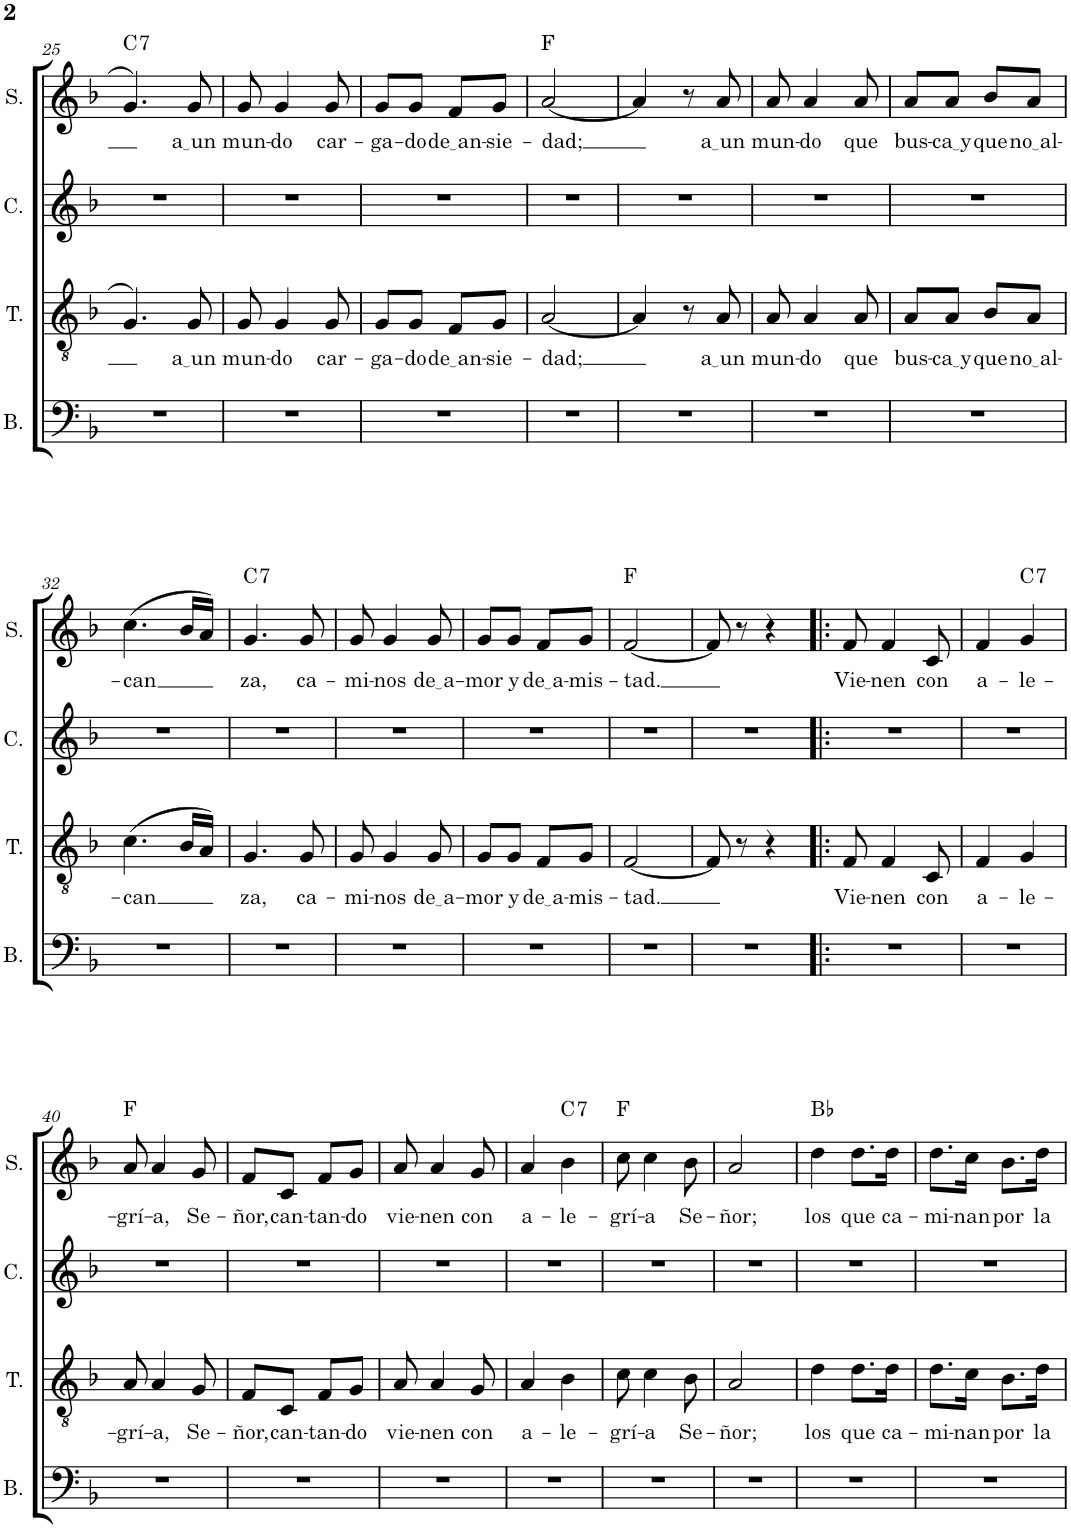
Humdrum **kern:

**kern	**kern	**text	**kern	**kern	**text	**harte
*part4	*part3	*part3	*part2	*part1	*part1	*part1
*staff4	*staff3	*staff3	*staff2	*staff1	*staff1	*
*I"Bajo	*I"Tenor	*	*I"Contralto	*I"Soprano	*	*
*I'B.	*I'T.	*	*I'C.	*I'S.	*	*
!!LO:PB:g=z
*clefF4	*clefGv2	*	*clefG2	*clefG2	*	*
*k[b-]	*k[b-]	*	*k[b-]	*k[b-]	*	*
*M2/4	*M2/4	*	*M2/4	*M2/4	*	*
=25	=25	=25	=25	=25	=25	=25
!	!	!	!	!	!	!LO:H:kt=7
2r	4.G/	.	2r	4.g/	.	C:7
!	!	!LO:LY:b	!	!	!LO:LY:b	!
.	8G/	a un	.	8g/	a un	.
=26	=26	=26	=26	=26	=26	=26
!	!	!LO:LY:b	!	!	!LO:LY:b	!
2r	8G/	mun-	2r	8g/	mun-	.
!	!	!LO:LY:b	!	!	!LO:LY:b	!
.	4G/	-do	.	4g/	-do	.
!	!	!LO:LY:b	!	!	!LO:LY:b	!
.	8G/	car-	.	8g/	car-	.
=27	=27	=27	=27	=27	=27	=27
!	!	!LO:LY:b	!	!	!LO:LY:b	!
2r	8G/L	-ga-	2r	8g/L	-ga-	.
!	!	!LO:LY:b	!	!	!LO:LY:b	!
.	8G/J	-do	.	8g/J	-do	.
!	!	!LO:LY:b	!	!	!LO:LY:b	!
.	8F/L	de an	.	8f/L	de an	.
!	!	!LO:LY:b	!	!	!LO:LY:b	!
.	8G/J	-sie-	.	8g/J	-sie-	.
=28	=28	=28	=28	=28	=28	=28
!	!	!LO:LY:b	!	!	!LO:LY:b	!
2r	[2A/	-dad;	2r	[2a/	-dad;	F:maj
=29	=29	=29	=29	=29	=29	=29
2r	4A/]	.	2r	4a/]	.	.
.	8r	.	.	8r	.	.
!	!	!LO:LY:b	!	!	!LO:LY:b	!
.	8A/	a un	.	8a/	a un	.
=30	=30	=30	=30	=30	=30	=30
!	!	!LO:LY:b	!	!	!LO:LY:b	!
2r	8A/	mun-	2r	8a/	mun-	.
!	!	!LO:LY:b	!	!	!LO:LY:b	!
.	4A/	-do	.	4a/	-do	.
!	!	!LO:LY:b	!	!	!LO:LY:b	!
.	8A/	que	.	8a/	que	.
=31	=31	=31	=31	=31	=31	=31
!	!	!LO:LY:b	!	!	!LO:LY:b	!
2r	8A/L	bus-	2r	8a/L	bus-	.
!	!	!LO:LY:b	!	!	!LO:LY:b	!
.	8A/J	ca y	.	8a/J	ca y	.
!	!	!LO:LY:b	!	!	!LO:LY:b	!
.	8B-/L	que	.	8b-/L	que	.
!	!	!LO:LY:b	!	!	!LO:LY:b	!
.	8A/J	no al	.	8a/J	no al	.
!!LO:LB:g=z
=32	=32	=32	=32	=32	=32	=32
!	!	!LO:LY:b	!	!	!LO:LY:b	!
2r	(4.c\	-can	2r	(4.cc\	-can	.
.	16B-/LL	.	.	16b-/LL	.	.
.	16A/JJ)	.	.	16a/JJ)	.	.
=33	=33	=33	=33	=33	=33	=33
!	!	!LO:LY:b	!	!	!LO:LY:b	!LO:H:kt=7
2r	4.G/	za,	2r	4.g/	za,	C:7
!	!	!LO:LY:b	!	!	!LO:LY:b	!
.	8G/	ca-	.	8g/	ca-	.
=34	=34	=34	=34	=34	=34	=34
!	!	!LO:LY:b	!	!	!LO:LY:b	!
2r	8G/	-mi-	2r	8g/	-mi-	.
!	!	!LO:LY:b	!	!	!LO:LY:b	!
.	4G/	-nos	.	4g/	-nos	.
!	!	!LO:LY:b	!	!	!LO:LY:b	!
.	8G/	de a	.	8g/	de a	.
=35	=35	=35	=35	=35	=35	=35
!	!	!LO:LY:b	!	!	!LO:LY:b	!
2r	8G/L	-mor	2r	8g/L	-mor	.
!	!	!LO:LY:b	!	!	!LO:LY:b	!
.	8G/J	y	.	8g/J	y	.
!	!	!LO:LY:b	!	!	!LO:LY:b	!
.	8F/L	de a	.	8f/L	de a	.
!	!	!LO:LY:b	!	!	!LO:LY:b	!
.	8G/J	-mis-	.	8g/J	-mis-	.
=36	=36	=36	=36	=36	=36	=36
!	!	!LO:LY:b	!	!	!LO:LY:b	!
2r	[2F/	-tad.	2r	[2f/	-tad.	F:maj
=37	=37	=37	=37	=37	=37	=37
2r	8F/]	.	2r	8f/]	.	.
.	8r	.	.	8r	.	.
.	4r	.	.	4r	.	.
=38!|:	=38!|:	=38!|:	=38!|:	=38!|:	=38!|:	=38!|:
!	!	!LO:LY:b	!	!	!LO:LY:b	!
2r	8F/	Vie-	2r	8f/	Vie-	.
!	!	!LO:LY:b	!	!	!LO:LY:b	!
.	4F/	-nen	.	4f/	-nen	.
!	!	!LO:LY:b	!	!	!LO:LY:b	!
.	8C/	con	.	8c/	con	.
=39	=39	=39	=39	=39	=39	=39
!	!	!LO:LY:b	!	!	!LO:LY:b	!
2r	4F/	a-	2r	4f/	a-	.
!	!	!LO:LY:b	!	!	!LO:LY:b	!LO:H:kt=7
.	4G/	-le-	.	4g/	-le-	C:7
!!LO:LB:g=z
=40	=40	=40	=40	=40	=40	=40
!	!	!LO:LY:b	!	!	!LO:LY:b	!
2r	8A/	-grí-	2r	8a/	-grí-	F:maj
!	!	!LO:LY:b	!	!	!LO:LY:b	!
.	4A/	-a,	.	4a/	-a,	.
!	!	!LO:LY:b	!	!	!LO:LY:b	!
.	8G/	Se-	.	8g/	Se-	.
=41	=41	=41	=41	=41	=41	=41
!	!	!LO:LY:b	!	!	!LO:LY:b	!
2r	8F/L	-ñor,	2r	8f/L	-ñor,	.
!	!	!LO:LY:b	!	!	!LO:LY:b	!
.	8C/J	can-	.	8c/J	can-	.
!	!	!LO:LY:b	!	!	!LO:LY:b	!
.	8F/L	-tan-	.	8f/L	-tan-	.
!	!	!LO:LY:b	!	!	!LO:LY:b	!
.	8G/J	-do	.	8g/J	-do	.
=42	=42	=42	=42	=42	=42	=42
!	!	!LO:LY:b	!	!	!LO:LY:b	!
2r	8A/	vie-	2r	8a/	vie-	.
!	!	!LO:LY:b	!	!	!LO:LY:b	!
.	4A/	-nen	.	4a/	-nen	.
!	!	!LO:LY:b	!	!	!LO:LY:b	!
.	8G/	con	.	8g/	con	.
=43	=43	=43	=43	=43	=43	=43
!	!	!LO:LY:b	!	!	!LO:LY:b	!
2r	4A/	a-	2r	4a/	a-	.
!	!	!LO:LY:b	!	!	!LO:LY:b	!LO:H:kt=7
.	4B-\	-le-	.	4b-\	-le-	C:7
=44	=44	=44	=44	=44	=44	=44
!	!	!LO:LY:b	!	!	!LO:LY:b	!
2r	8c\	-grí-	2r	8cc\	-grí-	F:maj
!	!	!LO:LY:b	!	!	!LO:LY:b	!
.	4c\	-a	.	4cc\	-a	.
!	!	!LO:LY:b	!	!	!LO:LY:b	!
.	8B-\	Se-	.	8b-\	Se-	.
=45	=45	=45	=45	=45	=45	=45
!	!	!LO:LY:b	!	!	!LO:LY:b	!
2r	2A/	-ñor;	2r	2a/	-ñor;	.
=46	=46	=46	=46	=46	=46	=46
!	!	!LO:LY:b	!	!	!LO:LY:b	!
2r	4d\	los	2r	4dd\	los	Bb:maj
!	!	!LO:LY:b	!	!	!LO:LY:b	!
.	8.d\L	que	.	8.dd\L	que	.
!	!	!LO:LY:b	!	!	!LO:LY:b	!
.	16d\Jk	ca-	.	16dd\Jk	ca-	.
=47	=47	=47	=47	=47	=47	=47
!	!	!LO:LY:b	!	!	!LO:LY:b	!
2r	8.d\L	-mi-	2r	8.dd\L	-mi-	.
!	!	!LO:LY:b	!	!	!LO:LY:b	!
.	16c\Jk	-nan	.	16cc\Jk	-nan	.
!	!	!LO:LY:b	!	!	!LO:LY:b	!
.	8.B-\L	por	.	8.b-\L	por	.
!	!	!LO:LY:b	!	!	!LO:LY:b	!
.	16d\Jk	la	.	16dd\Jk	la	.
=	=	=	=	=	=	=
*-	*-	*-	*-	*-	*-	*-
